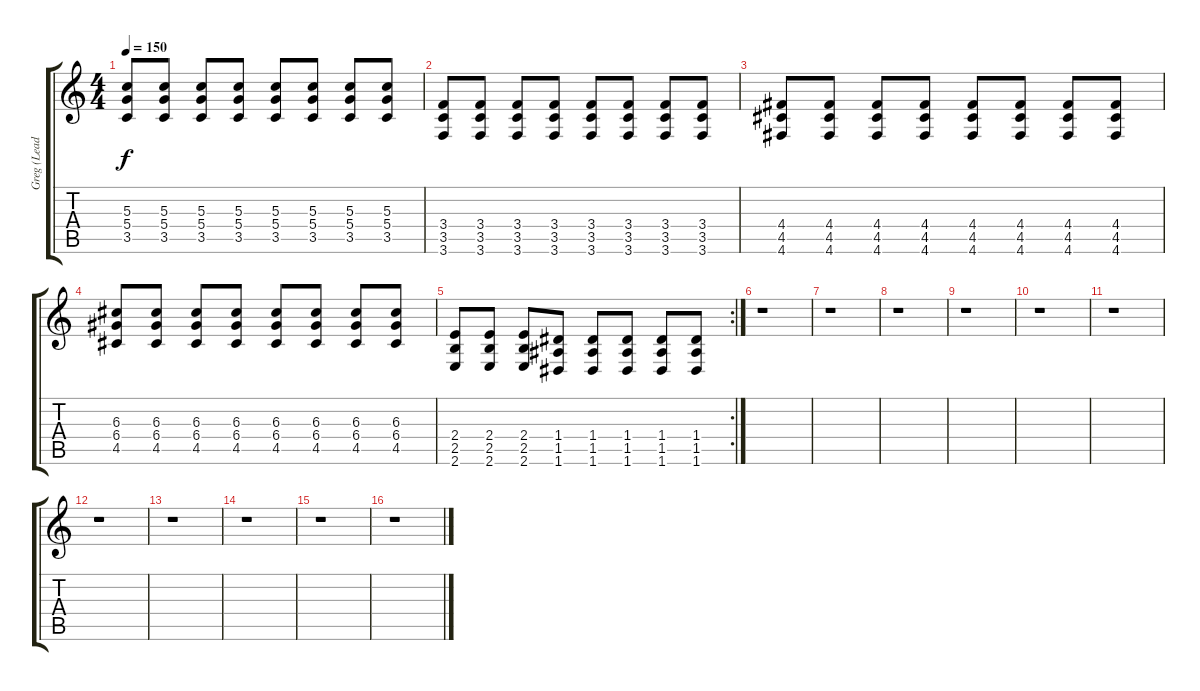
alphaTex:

\track ("Greg (Lead)" "Greg (Lead") {instrument overdrivenguitar}
\staff {score tabs}
\tuning (E4 B3 G3 D3 A2 D2) {hide}
\ts (4 4)
\tempo 150
\clef g2
\ks c
(5.3 5.4 3.5).8{dy f} (5.3 5.4 3.5).8 (5.3 5.4 3.5).8 (5.3 5.4 3.5).8 (5.3 5.4 3.5).8 (5.3 5.4 3.5).8 (5.3 5.4 3.5).8 (5.3 5.4 3.5).8 |
(3.4 3.5 3.6).8 (3.4 3.5 3.6).8 (3.4 3.5 3.6).8 (3.4 3.5 3.6).8 (3.4 3.5 3.6).8 (3.4 3.5 3.6).8 (3.4 3.5 3.6).8 (3.4 3.5 3.6).8 |
(4.4 4.5 4.6).8 (4.4 4.5 4.6).8 (4.4 4.5 4.6).8 (4.4 4.5 4.6).8 (4.4 4.5 4.6).8 (4.4 4.5 4.6).8 (4.4 4.5 4.6).8 (4.4 4.5 4.6).8 |
(6.3 6.4 4.5).8 (6.3 6.4 4.5).8 (6.3 6.4 4.5).8 (6.3 6.4 4.5).8 (6.3 6.4 4.5).8 (6.3 6.4 4.5).8 (6.3 6.4 4.5).8 (6.3 6.4 4.5).8 |
\rc 2
(2.4 2.5 2.6).8 (2.4 2.5 2.6).8 (2.4 2.5 2.6).8 (1.4 1.5 1.6).8 (1.4 1.5 1.6).8 (1.4 1.5 1.6).8 (1.4 1.5 1.6).8 (1.4 1.5 1.6).8 |
r.1 |
r.1 |
r.1 |
r.1 |
r.1 |
r.1 |
r.1 |
r.1 |
r.1 |
r.1 |
r.1
